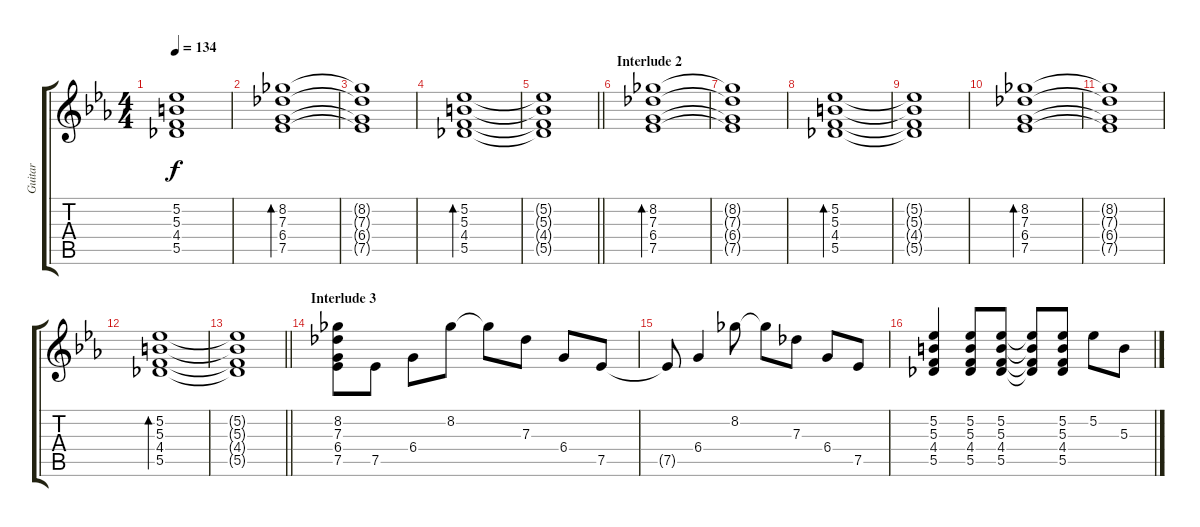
\track ("Guitar" "Guitar") {instrument distortionguitar}
\staff {score tabs}
\tuning (Eb4 Bb3 Gb3 Db3 Ab2 Eb2) {hide}
\ts (4 4)
\tempo 134
\clef g2
\ks eb
(5.2{t} 5.3{t} 4.4{t} 5.5{t}).1{dy f} |
(8.2 7.3 6.4 7.5).1{bd 120} |
(8.2{t} 7.3{t} 6.4{t} 7.5{t}).1 |
(5.2 5.3 4.4 5.5).1{bd 120} |
\barLineRight lightlight
(5.2{t} 5.3{t} 4.4{t} 5.5{t}).1 |
\section ("" "Interlude 2")
(8.2 7.3 6.4 7.5).1{bd 120} |
(8.2{t} 7.3{t} 6.4{t} 7.5{t}).1 |
(5.2 5.3 4.4 5.5).1{bd 120} |
(5.2{t} 5.3{t} 4.4{t} 5.5{t}).1 |
(8.2 7.3 6.4 7.5).1{bd 120} |
(8.2{t} 7.3{t} 6.4{t} 7.5{t}).1 |
(5.2 5.3 4.4 5.5).1{bd 120} |
\barLineRight lightlight
(5.2{t} 5.3{t} 4.4{t} 5.5{t}).1 |
\section ("" "Interlude 3")
(8.2 7.3 6.4 7.5).8 7.5.8 6.4.8 8.2.8 8.2{t}.8 7.3.8 6.4.8 7.5.8 |
7.5{t}.8 6.4.4 8.2.8 8.2{t}.8 7.3.8 6.4.8 7.5.8 |
(5.2 5.3 4.4 5.5).4 (5.2 5.3 4.4 5.5).8 (5.2 5.3 4.4 5.5).8 (5.2{t} 5.3{t} 4.4{t} 5.5{t}).8 (5.2 5.3 4.4 5.5).8 5.2.8 5.3.8
